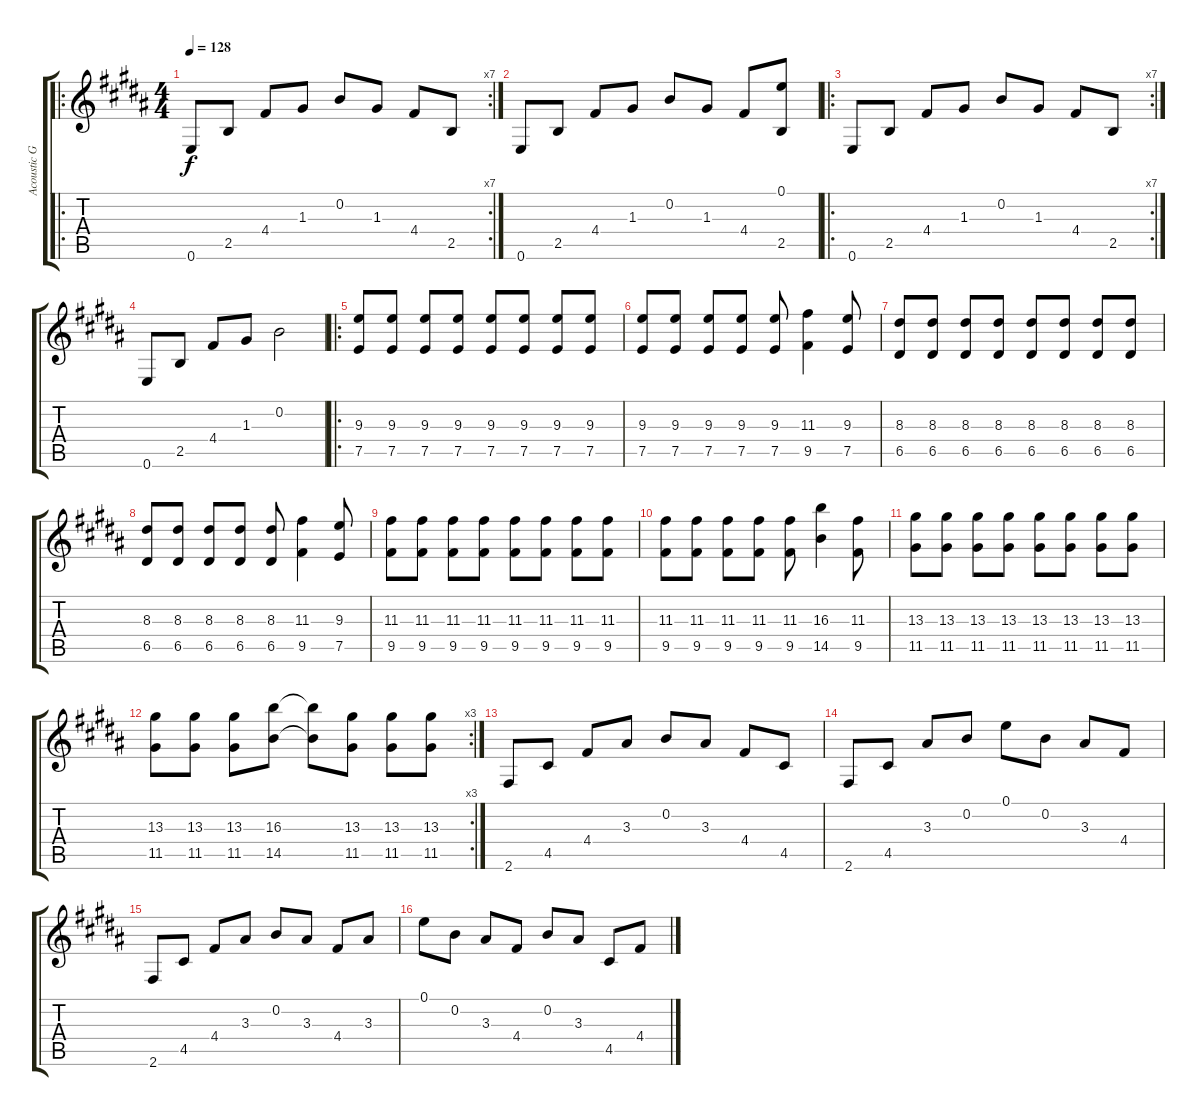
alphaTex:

\track ("Acoustic Guitar" "Acoustic G") {instrument acousticguitarsteel}
\staff {score tabs}
\tuning (E4 B3 G3 D3 A2 E2) {hide}
\ro
\rc 7
\ts (4 4)
\tempo 128
\clef g2
\ks b
0.6.8{dy f instrument acousticguitarsteel} 2.5.8 4.4.8 1.3.8 0.2.8 1.3.8 4.4.8 2.5.8 |
0.6.8 2.5.8 4.4.8 1.3.8 0.2.8 1.3.8 4.4.8 (0.1 2.5).8 |
\ro
\rc 7
0.6.8 2.5.8 4.4.8 1.3.8 0.2.8 1.3.8 4.4.8 2.5.8 |
0.6.8 2.5.8 4.4.8 1.3.8 0.2.2 |
\ro
(9.3 7.5).8 (9.3 7.5).8 (9.3 7.5).8 (9.3 7.5).8 (9.3 7.5).8 (9.3 7.5).8 (9.3 7.5).8 (9.3 7.5).8 |
(9.3 7.5).8 (9.3 7.5).8 (9.3 7.5).8 (9.3 7.5).8 (9.3 7.5).8 (11.3 9.5).4 (9.3 7.5).8 |
(8.3 6.5).8 (8.3 6.5).8 (8.3 6.5).8 (8.3 6.5).8 (8.3 6.5).8 (8.3 6.5).8 (8.3 6.5).8 (8.3 6.5).8 |
(8.3 6.5).8 (8.3 6.5).8 (8.3 6.5).8 (8.3 6.5).8 (8.3 6.5).8 (11.3 9.5).4 (9.3 7.5).8 |
(11.3 9.5).8 (11.3 9.5).8 (11.3 9.5).8 (11.3 9.5).8 (11.3 9.5).8 (11.3 9.5).8 (11.3 9.5).8 (11.3 9.5).8 |
(11.3 9.5).8 (11.3 9.5).8 (11.3 9.5).8 (11.3 9.5).8 (11.3 9.5).8 (16.3 14.5).4 (11.3 9.5).8 |
(13.3 11.5).8 (13.3 11.5).8 (13.3 11.5).8 (13.3 11.5).8 (13.3 11.5).8 (13.3 11.5).8 (13.3 11.5).8 (13.3 11.5).8 |
\rc 3
(13.3 11.5).8 (13.3 11.5).8 (13.3 11.5).8 (16.3 14.5).8 (16.3{t} 14.5{t}).8 (13.3 11.5).8 (13.3 11.5).8 (13.3 11.5).8 |
2.6.8 4.5.8 4.4.8 3.3.8 0.2.8 3.3.8 4.4.8 4.5.8 |
2.6.8 4.5.8 3.3.8 0.2.8 0.1.8 0.2.8 3.3.8 4.4.8 |
2.6.8 4.5.8 4.4.8 3.3.8 0.2.8 3.3.8 4.4.8 3.3.8 |
0.1.8 0.2.8 3.3.8 4.4.8 0.2.8 3.3.8 4.5.8 4.4.8
